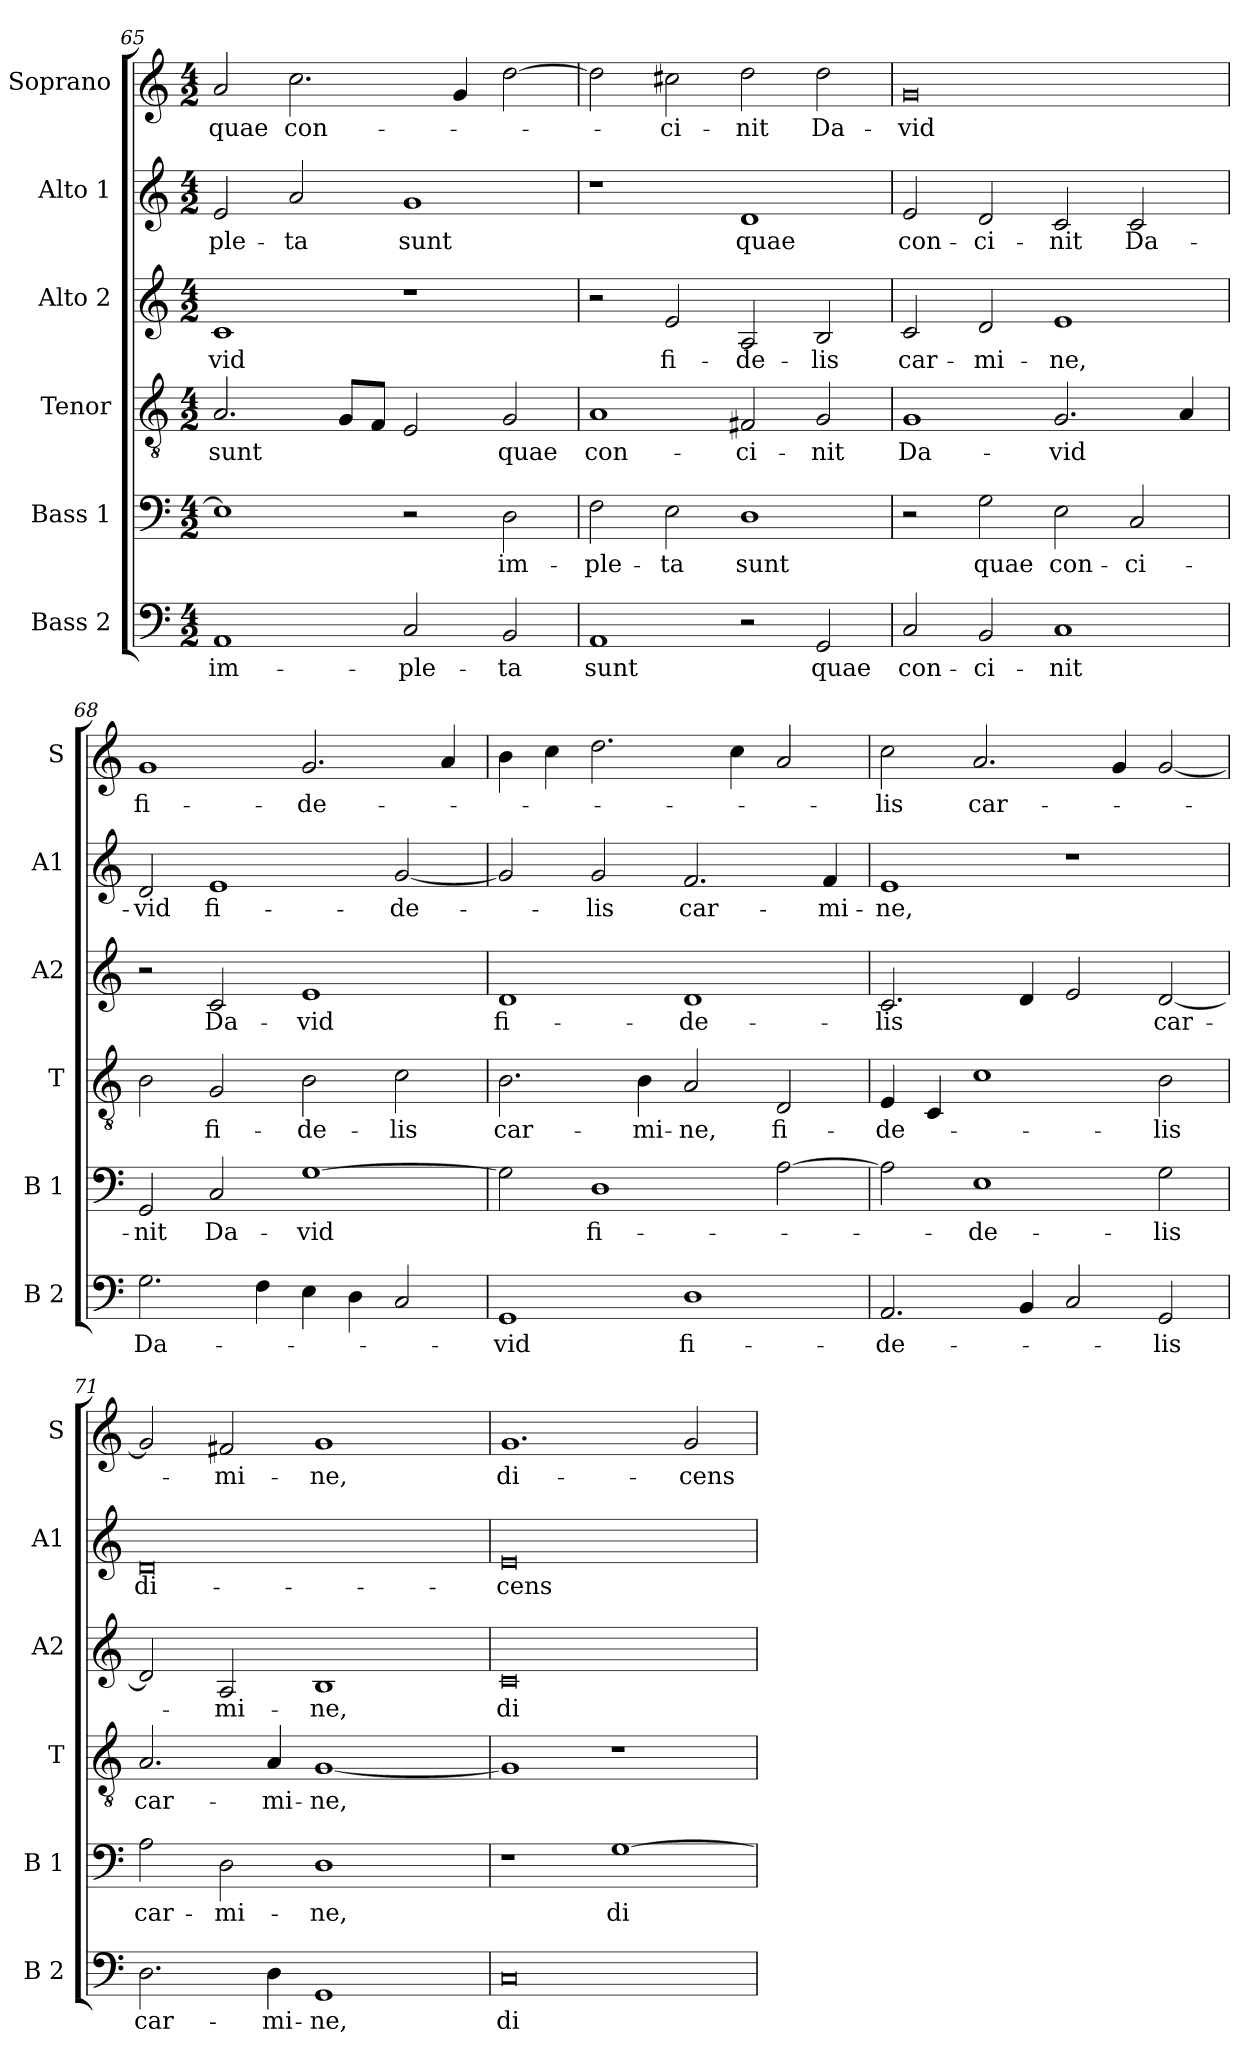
**kern	**text	**kern	**text	**kern	**text	**kern	**text	**kern	**text	**kern	**text
*part6	*part6	*part5	*part5	*part4	*part4	*part3	*part3	*part2	*part2	*part1	*part1
*staff6	*staff6	*staff5	*staff5	*staff4	*staff4	*staff3	*staff3	*staff2	*staff2	*staff1	*staff1
*I"Bass 2	*	*I"Bass 1	*	*I"Tenor	*	*I"Alto 2	*	*I"Alto 1	*	*I"Soprano	*
*I'B 2	*	*I'B 1	*	*I'T	*	*I'A2	*	*I'A1	*	*I'S	*
*clefF4	*	*clefF4	*	*clefGv2	*	*clefG2	*	*clefG2	*	*clefG2	*
*M4/2	*	*M4/2	*	*M4/2	*	*M4/2	*	*M4/2	*	*M4/2	*
=65	=65	=65	=65	=65	=65	=65	=65	=65	=65	=65	=65
!	!LO:LY:b:cj	!	!	!	!LO:LY:b	!	!LO:LY:b:cj	!	!LO:LY:b:cj	!	!LO:LY:b:cj
1AA	im-	1E]	.	2.A/	sunt	1c	-vid	2e/	-ple-	2a/	quae
!	!	!	!	!	!	!	!	!	!LO:LY:b:cj	!	!LO:LY:b:cj
.	.	.	.	.	.	.	.	2a/	-ta	2.cc\	con-
.	.	.	.	8G/L	.	.	.	.	.	.	.
.	.	.	.	8F/J	.	.	.	.	.	.	.
!	!LO:LY:b:cj	!	!	!	!	!	!	!	!LO:LY:b:cj	!	!
2C/	-ple-	2r	.	2E/	.	1r	.	1g	sunt	.	.
.	.	.	.	.	.	.	.	.	.	4g/	.
!	!LO:LY:b:cj	!	!LO:LY:b:cj	!	!LO:LY:b:cj	!	!	!	!	!	!
2BB/	-ta	2D\	im-	2G/	quae	.	.	.	.	[>2dd\	.
=66	=66	=66	=66	=66	=66	=66	=66	=66	=66	=66	=66
!	!LO:LY:b:cj	!	!LO:LY:b:cj	!	!LO:LY:b:cj	!	!	!	!	!	!
1AA	sunt	2F\	-ple-	1A	con-	2r	.	1r	.	2dd\]	.
!	!	!	!LO:LY:b:rj	!	!	!	!LO:LY:b:cj	!	!	!	!LO:LY:b:cj
.	.	2E\	-ta	.	.	2e/	fi-	.	.	2cc#X\	-ci-
!	!	!	!LO:LY:b:cj	!	!LO:LY:b:cj	!	!LO:LY:b:cj	!	!LO:LY:b:cj	!	!LO:LY:b:cj
2r	.	1D	sunt	2F#X/	-ci-	2A/	-de-	1d	quae	2dd\	-nit
!	!LO:LY:b:cj	!	!	!	!LO:LY:b:cj	!	!LO:LY:b:cj	!	!	!	!LO:LY:b:cj
2GG/	quae	.	.	2G/	-nit	2B/	-lis	.	.	2dd\	Da-
=67	=67	=67	=67	=67	=67	=67	=67	=67	=67	=67	=67
!	!LO:LY:b:cj	!	!	!	!LO:LY:b:cj	!	!LO:LY:b	!	!LO:LY:b:cj	!	!LO:LY:b:cj
2C/	con-	2r	.	1G	Da-	2c/	car-	2e/	con-	0g	-vid
!	!LO:LY:b:rj	!	!LO:LY:b:cj	!	!	!	!LO:LY:b:rj	!	!LO:LY:b:rj	!	!
2BB/	-ci-	2G\	quae	.	.	2d/	-mi-	2d/	-ci-	.	.
!	!LO:LY:b:cj	!	!LO:LY:b:cj	!	!LO:LY:b:cj	!	!LO:LY:b:cj	!	!LO:LY:b:cj	!	!
1C	-nit	2E\	con-	2.G/	-vid	1e	-ne,	2c/	-nit	.	.
!	!	!	!LO:LY:b:cj	!	!	!	!	!	!LO:LY:b:cj	!	!
.	.	2C/	-ci-	.	.	.	.	2c/	Da-	.	.
.	.	.	.	4A/	.	.	.	.	.	.	.
=68	=68	=68	=68	=68	=68	=68	=68	=68	=68	=68	=68
!	!LO:LY:b:cj	!	!LO:LY:b:cj	!	!	!	!	!	!LO:LY:b:cj	!	!LO:LY:b:cj
2.G\	Da-	2GG/	-nit	2B\	.	2r	.	2d/	-vid	1g	fi-
!	!	!	!LO:LY:b:cj	!	!LO:LY:b:cj	!	!LO:LY:b:cj	!	!LO:LY:b:cj	!	!
.	.	2C/	Da-	2G/	fi-	2c/	Da-	1e	fi-	.	.
4F\	.	.	.	.	.	.	.	.	.	.	.
!	!	!	!LO:LY:b:cj	!	!LO:LY:b:cj	!	!LO:LY:b:cj	!	!	!	!LO:LY:b:cj
4E\	.	[>1G	-vid	2B\	-de-	1e	-vid	.	.	2.g/	-de-
4D\	.	.	.	.	.	.	.	.	.	.	.
!	!	!	!	!	!LO:LY:b:cj	!	!	!	!LO:LY:b:cj	!	!
2C/	.	.	.	2c\	-lis	.	.	[<2g/	-de-	.	.
.	.	.	.	.	.	.	.	.	.	4a/	.
=69	=69	=69	=69	=69	=69	=69	=69	=69	=69	=69	=69
!	!LO:LY:b:cj	!	!	!	!LO:LY:b:cj	!	!LO:LY:b:cj	!	!	!	!
1GG	-vid	2G\]	.	2.B\	car-	1d	fi-	2g/]	.	4b\	.
.	.	.	.	.	.	.	.	.	.	4cc\	.
!	!	!	!LO:LY:b:cj	!	!	!	!	!	!LO:LY:b:cj	!	!
.	.	1D	fi-	.	.	.	.	2g/	-lis	2.dd\	.
!	!	!	!	!	!LO:LY:b	!	!	!	!	!	!
.	.	.	.	4B\	-mi-	.	.	.	.	.	.
!	!LO:LY:b:cj	!	!	!	!LO:LY:b:rj	!	!LO:LY:b:cj	!	!LO:LY:b:cj	!	!
1D	fi-	.	.	2A/	-ne,	1d	-de-	2.f/	car-	.	.
.	.	.	.	.	.	.	.	.	.	4cc\	.
!	!	!	!	!	!LO:LY:b:cj	!	!	!	!	!	!
.	.	[>2A\	.	2D/	fi-	.	.	.	.	2a/	.
!	!	!	!	!	!	!	!	!	!LO:LY:b:cj	!	!
.	.	.	.	.	.	.	.	4f/	-mi-	.	.
=70	=70	=70	=70	=70	=70	=70	=70	=70	=70	=70	=70
!	!LO:LY:b:cj	!	!	!	!LO:LY:b:cj	!	!LO:LY:b:cj	!	!LO:LY:b:cj	!	!LO:LY:b:cj
2.AA/	-de-	2A\]	.	4E/	-de-	2.c/	-lis	1e	-ne,	2cc\	-lis
.	.	.	.	4C/	.	.	.	.	.	.	.
!	!	!	!LO:LY:b:cj	!	!	!	!	!	!	!	!LO:LY:b:cj
.	.	1E	-de-	1c	.	.	.	.	.	2.a/	car-
4BB/	.	.	.	.	.	4d/	.	.	.	.	.
2C/	.	.	.	.	.	2e/	.	1r	.	.	.
.	.	.	.	.	.	.	.	.	.	4g/	.
!	!LO:LY:b:cj	!	!LO:LY:b:cj	!	!LO:LY:b:cj	!	!LO:LY:b:cj	!	!	!	!
2GG/	-lis	2G\	-lis	2B\	-lis	[>2d/	car-	.	.	[>2g/	.
!!LO:LB:g=z
=71	=71	=71	=71	=71	=71	=71	=71	=71	=71	=71	=71
!	!LO:LY:b:cj	!	!LO:LY:b:cj	!	!LO:LY:b:cj	!	!	!	!LO:LY:b:rj	!	!
*	*	*	*	*	*	*	*	*^	*	*	*
2.D\	car-	2A\	car-	2.A/	car-	2d/]	.	0d	64ryy	di-	2g/]	.
.	.	.	.	.	.	.	.	.	1ryy	.	.	.
!	!	!	!LO:LY:b:cj	!	!	!	!LO:LY:b:cj	!	!	!	!	!LO:LY:b:cj
.	.	2D\	-mi-	.	.	2A/	-mi-	.	.	.	2f#X/	-mi-
!	!LO:LY:b	!	!	!	!LO:LY:b:cj	!	!	!	!	!	!	!
4D\	-mi-	.	.	4A/	-mi-	.	.	.	.	.	.	.
!	!LO:LY:b:rj	!	!LO:LY:b:cj	!	!LO:LY:b:cj	!	!LO:LY:b:cj	!	!	!	!	!LO:LY:b:cj
1GG	-ne,	1D	-ne,	[<1G	-ne,	1B	-ne,	.	.	.	1g	-ne,
.	.	.	.	.	.	.	.	.	2ryy	.	.	.
.	.	.	.	.	.	.	.	.	4ryy	.	.	.
.	.	.	.	.	.	.	.	.	8...ryy	.	.	.
=72	=72	=72	=72	=72	=72	=72	=72	=72	=72	=72	=72	=72
!	!LO:LY:b:rj	!	!	!	!	!	!LO:LY:b:rj	!	!	!LO:LY:b:cj	!	!LO:LY:b:cj
*	*	*	*	*	*	*	*	*v	*v	*	*	*
0C	di-	1r	.	1G]	.	0c	di-	0e	-cens	1.g	di-
!	!	!	!LO:LY:b:cj	!	!	!	!	!	!	!	!
.	.	[>1G	di-	1r	.	.	.	.	.	.	.
!	!	!	!	!	!	!	!	!	!	!	!LO:LY:b:cj
.	.	.	.	.	.	.	.	.	.	2g/	-cens
=	=	=	=	=	=	=	=	=	=	=	=
*-	*-	*-	*-	*-	*-	*-	*-	*-	*-	*-	*-
